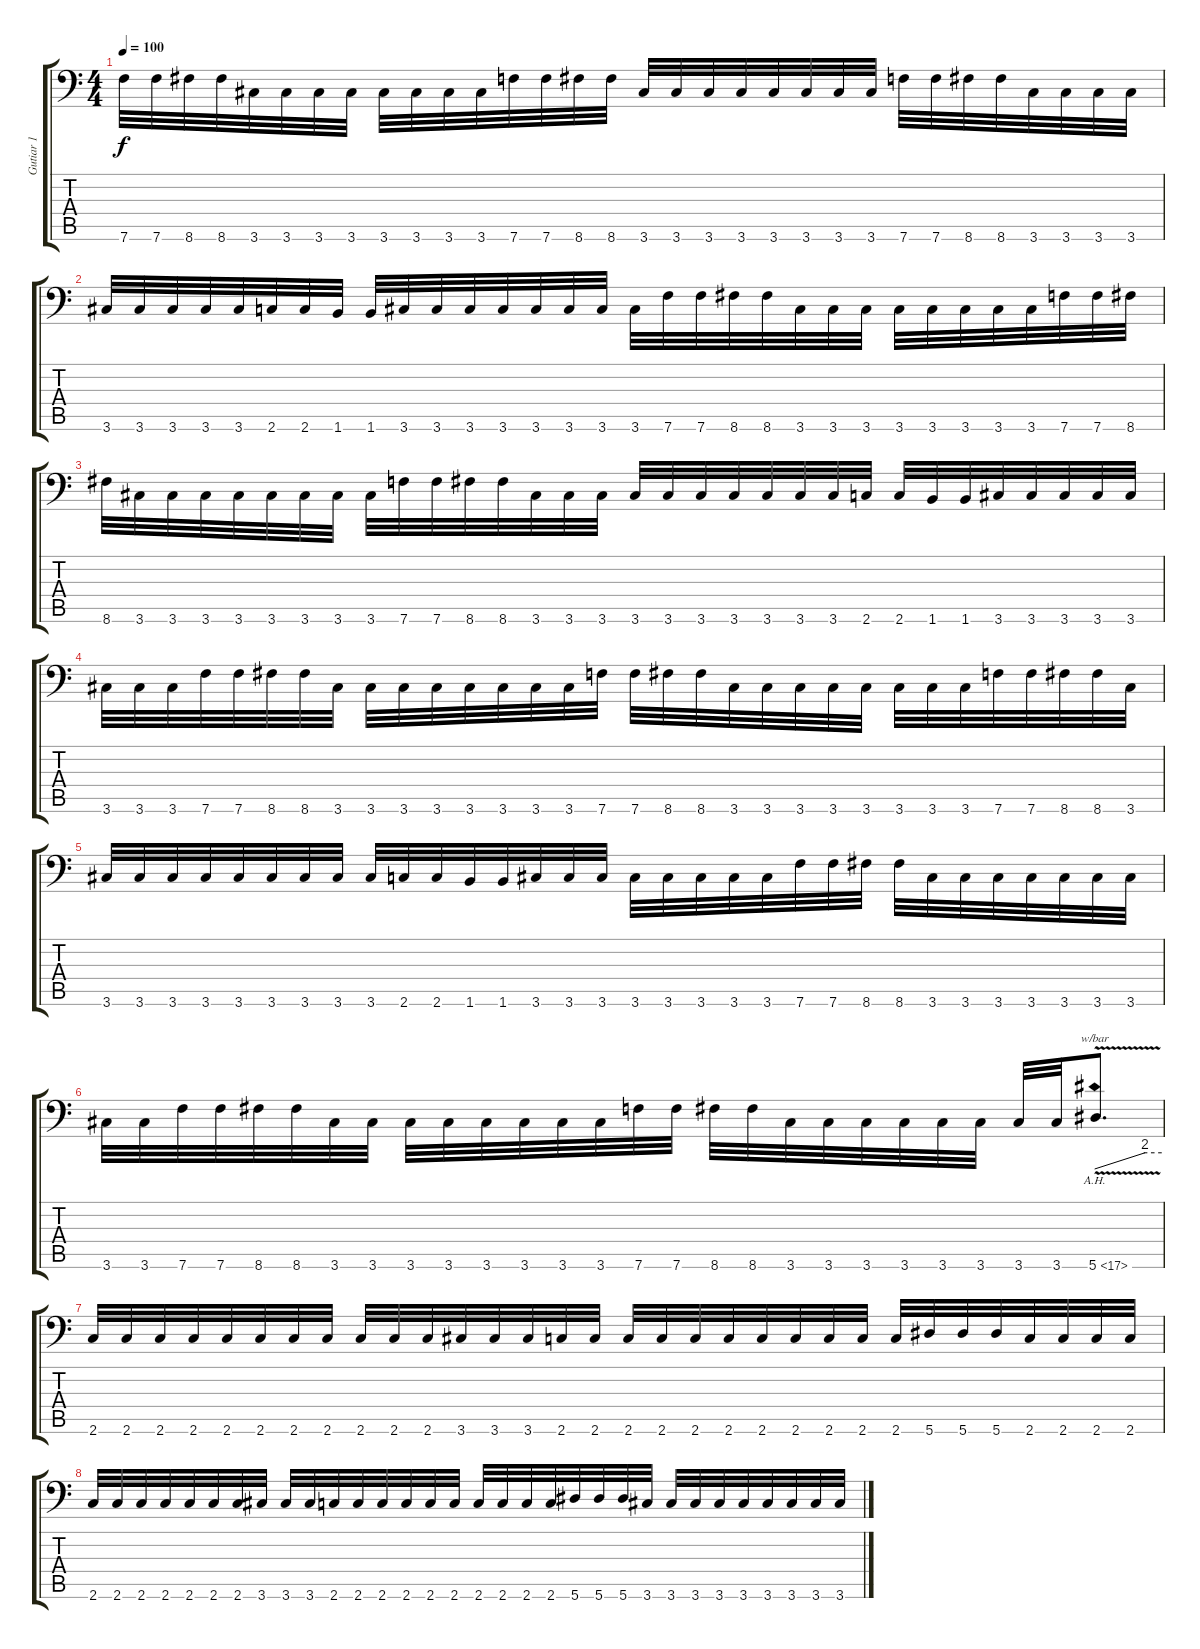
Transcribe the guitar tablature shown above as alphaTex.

\track ("Gutiar 1" "Gutiar 1") {instrument distortionguitar}
\staff {score tabs}
\tuning (Bb3 F3 Db3 Ab2 Eb2 Bb1) {hide}
\ts (4 4)
\tempo 100
\clef f4
\ks c
7.6.32{dy f} 7.6.32 8.6.32 8.6.32 3.6.32 3.6.32 3.6.32 3.6.32 3.6.32 3.6.32 3.6.32 3.6.32 7.6.32 7.6.32 8.6.32 8.6.32 3.6.32 3.6.32 3.6.32 3.6.32 3.6.32 3.6.32 3.6.32 3.6.32 7.6.32 7.6.32 8.6.32 8.6.32 3.6.32 3.6.32 3.6.32 3.6.32 |
3.6.32 3.6.32 3.6.32 3.6.32 3.6.32 2.6.32 2.6.32 1.6.32 1.6.32 3.6.32 3.6.32 3.6.32 3.6.32 3.6.32 3.6.32 3.6.32 3.6.32 7.6.32 7.6.32 8.6.32 8.6.32 3.6.32 3.6.32 3.6.32 3.6.32 3.6.32 3.6.32 3.6.32 3.6.32 7.6.32 7.6.32 8.6.32 |
8.6.32 3.6.32 3.6.32 3.6.32 3.6.32 3.6.32 3.6.32 3.6.32 3.6.32 7.6.32 7.6.32 8.6.32 8.6.32 3.6.32 3.6.32 3.6.32 3.6.32 3.6.32 3.6.32 3.6.32 3.6.32 3.6.32 3.6.32 2.6.32 2.6.32 1.6.32 1.6.32 3.6.32 3.6.32 3.6.32 3.6.32 3.6.32 |
3.6.32 3.6.32 3.6.32 7.6.32 7.6.32 8.6.32 8.6.32 3.6.32 3.6.32 3.6.32 3.6.32 3.6.32 3.6.32 3.6.32 3.6.32 7.6.32 7.6.32 8.6.32 8.6.32 3.6.32 3.6.32 3.6.32 3.6.32 3.6.32 3.6.32 3.6.32 3.6.32 7.6.32 7.6.32 8.6.32 8.6.32 3.6.32 |
3.6.32 3.6.32 3.6.32 3.6.32 3.6.32 3.6.32 3.6.32 3.6.32 3.6.32 2.6.32 2.6.32 1.6.32 1.6.32 3.6.32 3.6.32 3.6.32 3.6.32 3.6.32 3.6.32 3.6.32 3.6.32 7.6.32 7.6.32 8.6.32 8.6.32 3.6.32 3.6.32 3.6.32 3.6.32 3.6.32 3.6.32 3.6.32 |
3.6.32 3.6.32 7.6.32 7.6.32 8.6.32 8.6.32 3.6.32 3.6.32 3.6.32 3.6.32 3.6.32 3.6.32 3.6.32 3.6.32 7.6.32 7.6.32 8.6.32 8.6.32 3.6.32 3.6.32 3.6.32 3.6.32 3.6.32 3.6.32 3.6.32 3.6.32 5.6{ah 12 v}.8{d tbe (custom default 0 0 45 8 60 8)} |
2.6.32 2.6.32 2.6.32 2.6.32 2.6.32 2.6.32 2.6.32 2.6.32 2.6.32 2.6.32 2.6.32 3.6.32 3.6.32 3.6.32 2.6.32 2.6.32 2.6.32 2.6.32 2.6.32 2.6.32 2.6.32 2.6.32 2.6.32 2.6.32 2.6.32 5.6.32 5.6.32 5.6.32 2.6.32 2.6.32 2.6.32 2.6.32 |
2.6.32 2.6.32 2.6.32 2.6.32 2.6.32 2.6.32 2.6.32 3.6.32 3.6.32 3.6.32 2.6.32 2.6.32 2.6.32 2.6.32 2.6.32 2.6.32 2.6.32 2.6.32 2.6.32 2.6.32 5.6.32 5.6.32 5.6.32 3.6.32 3.6.32 3.6.32 3.6.32 3.6.32 3.6.32 3.6.32 3.6.32 3.6.32
